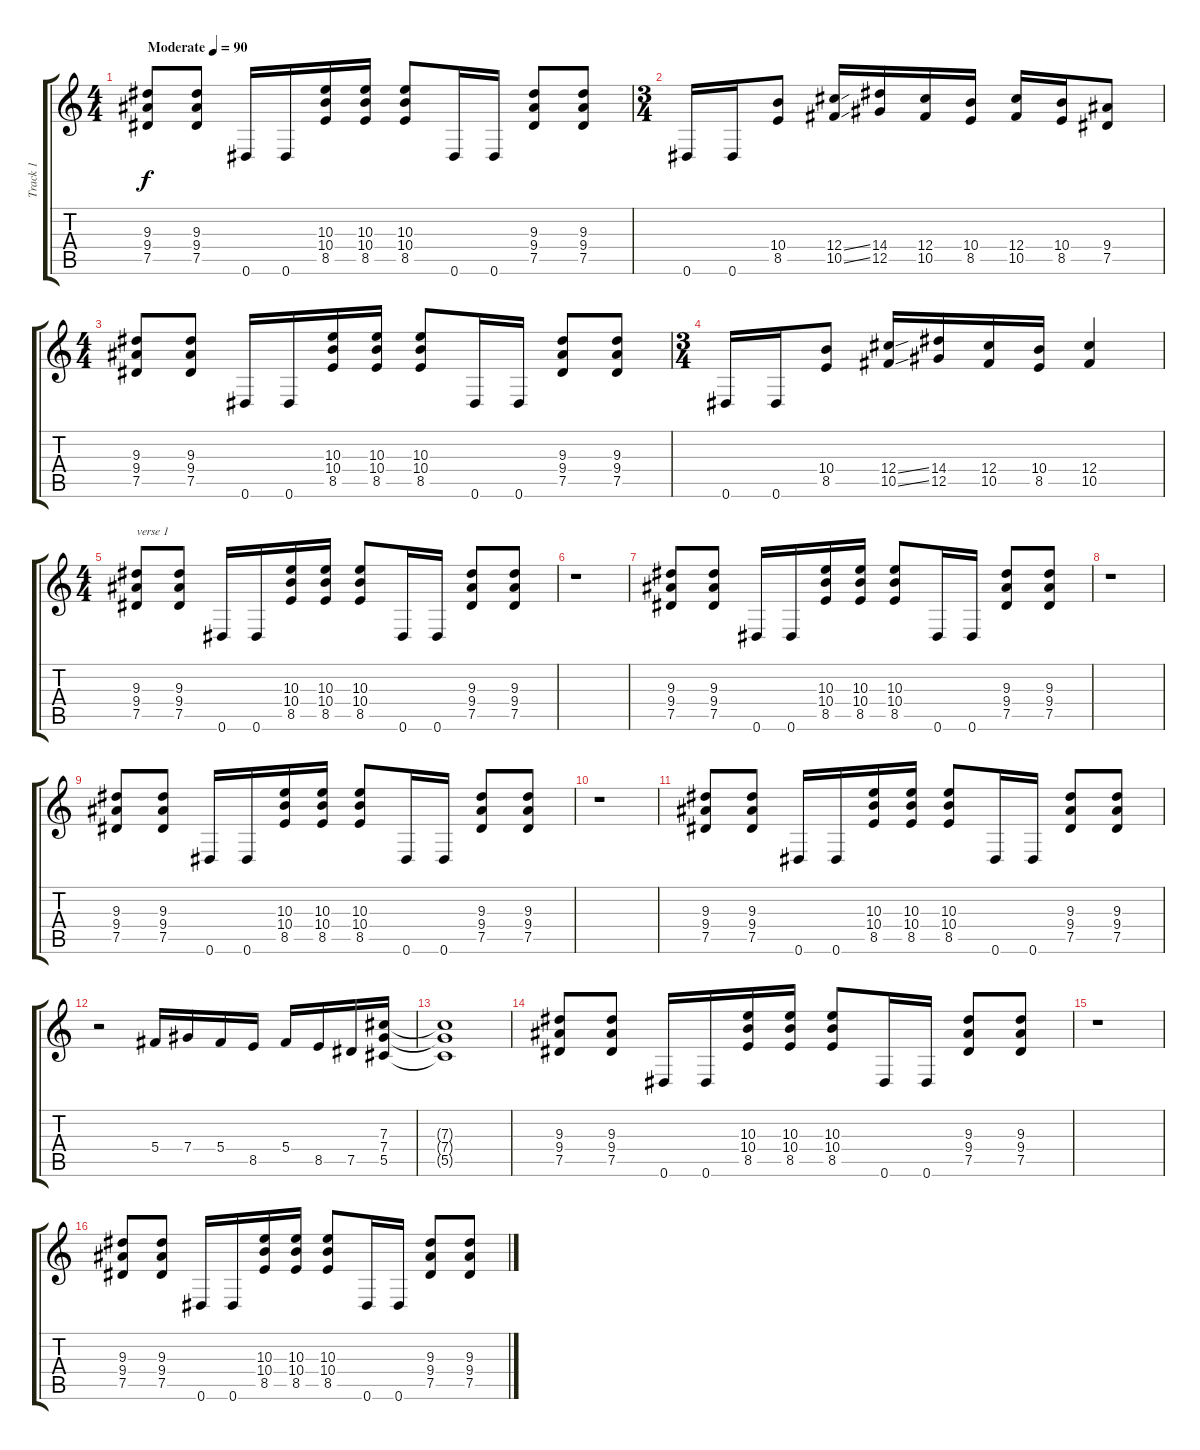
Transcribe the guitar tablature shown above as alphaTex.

\track ("Track 1" "Track 1") {instrument distortionguitar}
\staff {score tabs}
\tuning (Eb4 Bb3 Gb3 Db3 Ab2 Eb2) {hide}
\ts (4 4)
\tempo (90 "Moderate")
\clef g2
\ks c
(9.3 9.4 7.5).8{dy f instrument distortionguitar} (9.3 9.4 7.5).8 0.6.16 0.6.16 (10.3 10.4 8.5).16 (10.3 10.4 8.5).16 (10.3 10.4 8.5).8 0.6.16 0.6.16 (9.3 9.4 7.5).8 (9.3 9.4 7.5).8 |
\ts (3 4)
0.6.16 0.6.16 (10.4 8.5).8 (12.4{ss} 10.5{ss}).16 (14.4 12.5).16 (12.4 10.5).16 (10.4 8.5).16 (12.4 10.5).16 (10.4 8.5).16 (9.4 7.5).8 |
\ts (4 4)
(9.3 9.4 7.5).8 (9.3 9.4 7.5).8 0.6.16 0.6.16 (10.3 10.4 8.5).16 (10.3 10.4 8.5).16 (10.3 10.4 8.5).8 0.6.16 0.6.16 (9.3 9.4 7.5).8 (9.3 9.4 7.5).8 |
\ts (3 4)
0.6.16 0.6.16 (10.4 8.5).8 (12.4{ss} 10.5{ss}).16 (14.4 12.5).16 (12.4 10.5).16 (10.4 8.5).16 (12.4 10.5).4 |
\ts (4 4)
(9.3 9.4 7.5).8{txt "verse 1"} (9.3 9.4 7.5).8 0.6.16 0.6.16 (10.3 10.4 8.5).16 (10.3 10.4 8.5).16 (10.3 10.4 8.5).8 0.6.16 0.6.16 (9.3 9.4 7.5).8 (9.3 9.4 7.5).8 |
r.1 |
(9.3 9.4 7.5).8 (9.3 9.4 7.5).8 0.6.16 0.6.16 (10.3 10.4 8.5).16 (10.3 10.4 8.5).16 (10.3 10.4 8.5).8 0.6.16 0.6.16 (9.3 9.4 7.5).8 (9.3 9.4 7.5).8 |
r.1 |
(9.3 9.4 7.5).8 (9.3 9.4 7.5).8 0.6.16 0.6.16 (10.3 10.4 8.5).16 (10.3 10.4 8.5).16 (10.3 10.4 8.5).8 0.6.16 0.6.16 (9.3 9.4 7.5).8 (9.3 9.4 7.5).8 |
r.1 |
(9.3 9.4 7.5).8 (9.3 9.4 7.5).8 0.6.16 0.6.16 (10.3 10.4 8.5).16 (10.3 10.4 8.5).16 (10.3 10.4 8.5).8 0.6.16 0.6.16 (9.3 9.4 7.5).8 (9.3 9.4 7.5).8 |
r.2 5.4.16 7.4.16 5.4.16 8.5.16 5.4.16 8.5.16 7.5.16 (7.3 7.4 5.5).16 |
(7.3{t} 7.4{t} 5.5{t}).1 |
(9.3 9.4 7.5).8 (9.3 9.4 7.5).8 0.6.16 0.6.16 (10.3 10.4 8.5).16 (10.3 10.4 8.5).16 (10.3 10.4 8.5).8 0.6.16 0.6.16 (9.3 9.4 7.5).8 (9.3 9.4 7.5).8 |
r.1 |
(9.3 9.4 7.5).8 (9.3 9.4 7.5).8 0.6.16 0.6.16 (10.3 10.4 8.5).16 (10.3 10.4 8.5).16 (10.3 10.4 8.5).8 0.6.16 0.6.16 (9.3 9.4 7.5).8 (9.3 9.4 7.5).8
